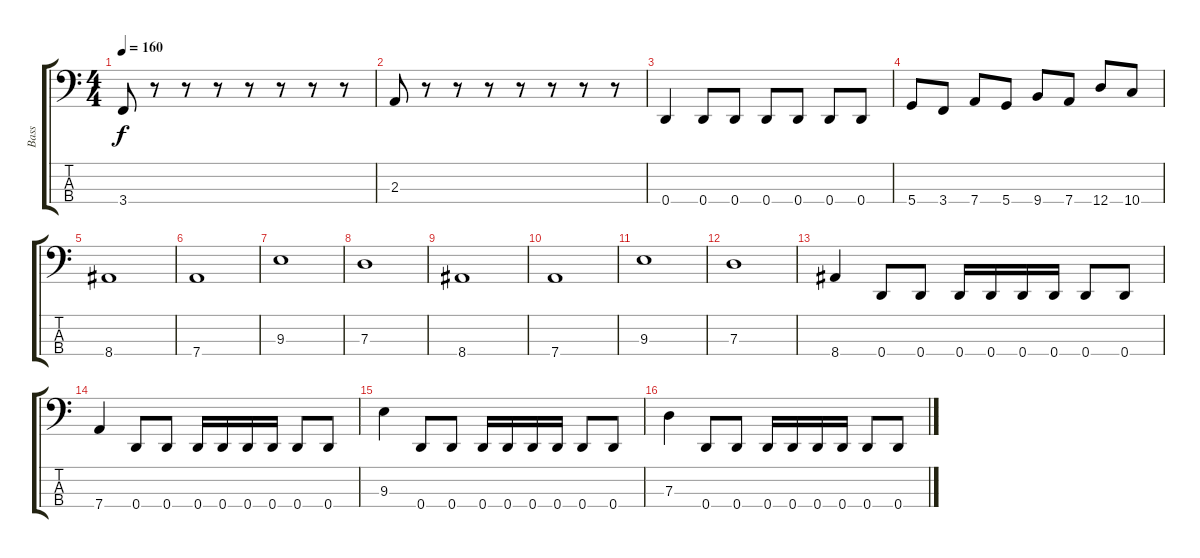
\track ("Bass" "Bass") {instrument electricbasspick}
\staff {score tabs}
\tuning (F2 C2 G1 D1) {hide}
\ts (4 4)
\tempo 160
\clef f4
\ks c
3.4.8{dy f} r.8 r.8 r.8 r.8 r.8 r.8 r.8 |
2.3.8 r.8 r.8 r.8 r.8 r.8 r.8 r.8 |
0.4.4 0.4.8 0.4.8 0.4.8 0.4.8 0.4.8 0.4.8 |
5.4.8 3.4.8 7.4.8 5.4.8 9.4.8 7.4.8 12.4.8 10.4.8 |
8.4.1 |
7.4.1 |
9.3.1 |
7.3.1 |
8.4.1 |
7.4.1 |
9.3.1 |
7.3.1 |
8.4.4 0.4.8 0.4.8 0.4.16 0.4.16 0.4.16 0.4.16 0.4.8 0.4.8 |
7.4.4 0.4.8 0.4.8 0.4.16 0.4.16 0.4.16 0.4.16 0.4.8 0.4.8 |
9.3.4 0.4.8 0.4.8 0.4.16 0.4.16 0.4.16 0.4.16 0.4.8 0.4.8 |
7.3.4 0.4.8 0.4.8 0.4.16 0.4.16 0.4.16 0.4.16 0.4.8 0.4.8
